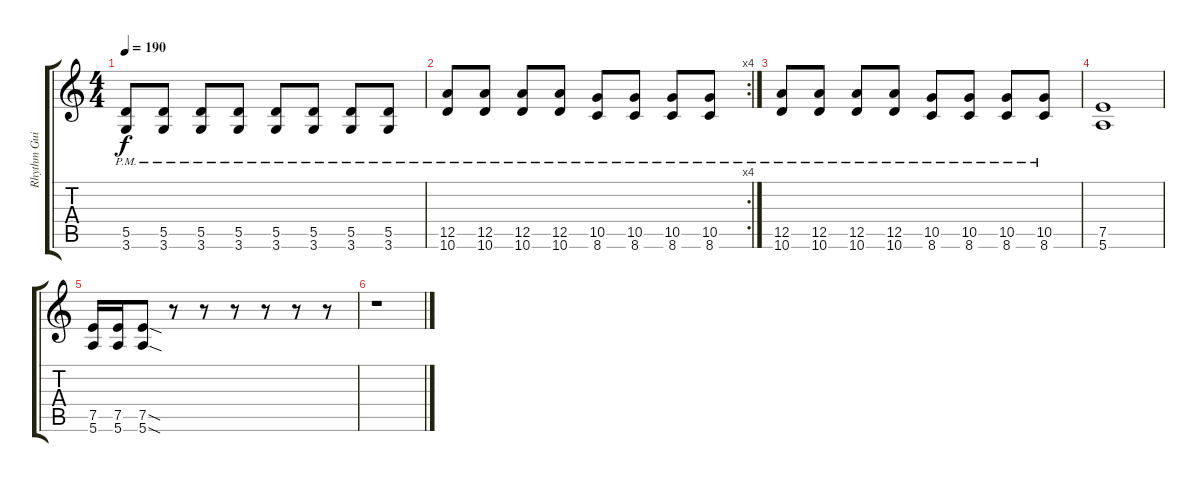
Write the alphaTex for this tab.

\track ("Rhythm Guitar" "Rhythm Gui") {instrument distortionguitar}
\staff {score tabs}
\tuning (E4 B3 G3 D3 A2 E2) {hide}
\ts (4 4)
\tempo 190
\clef g2
\ks c
(5.5{pm} 3.6{pm}).8{dy f} (5.5{pm} 3.6{pm}).8 (5.5{pm} 3.6{pm}).8 (5.5{pm} 3.6{pm}).8 (5.5{pm} 3.6{pm}).8 (5.5{pm} 3.6{pm}).8 (5.5{pm} 3.6{pm}).8 (5.5{pm} 3.6{pm}).8 |
\rc 4
(12.5{pm} 10.6{pm}).8 (12.5{pm} 10.6{pm}).8 (12.5{pm} 10.6{pm}).8 (12.5{pm} 10.6{pm}).8 (10.5{pm} 8.6{pm}).8 (10.5{pm} 8.6{pm}).8 (10.5{pm} 8.6{pm}).8 (10.5{pm} 8.6{pm}).8 |
(12.5{pm} 10.6{pm}).8 (12.5{pm} 10.6{pm}).8 (12.5{pm} 10.6{pm}).8 (12.5{pm} 10.6{pm}).8 (10.5{pm} 8.6{pm}).8 (10.5{pm} 8.6{pm}).8 (10.5{pm} 8.6{pm}).8 (10.5{pm} 8.6{pm}).8 |
(7.5 5.6).1 |
(7.5 5.6).16 (7.5 5.6).16 (7.5{sod} 5.6{sod}).8 r.8 r.8 r.8 r.8 r.8 r.8 |
r.1
